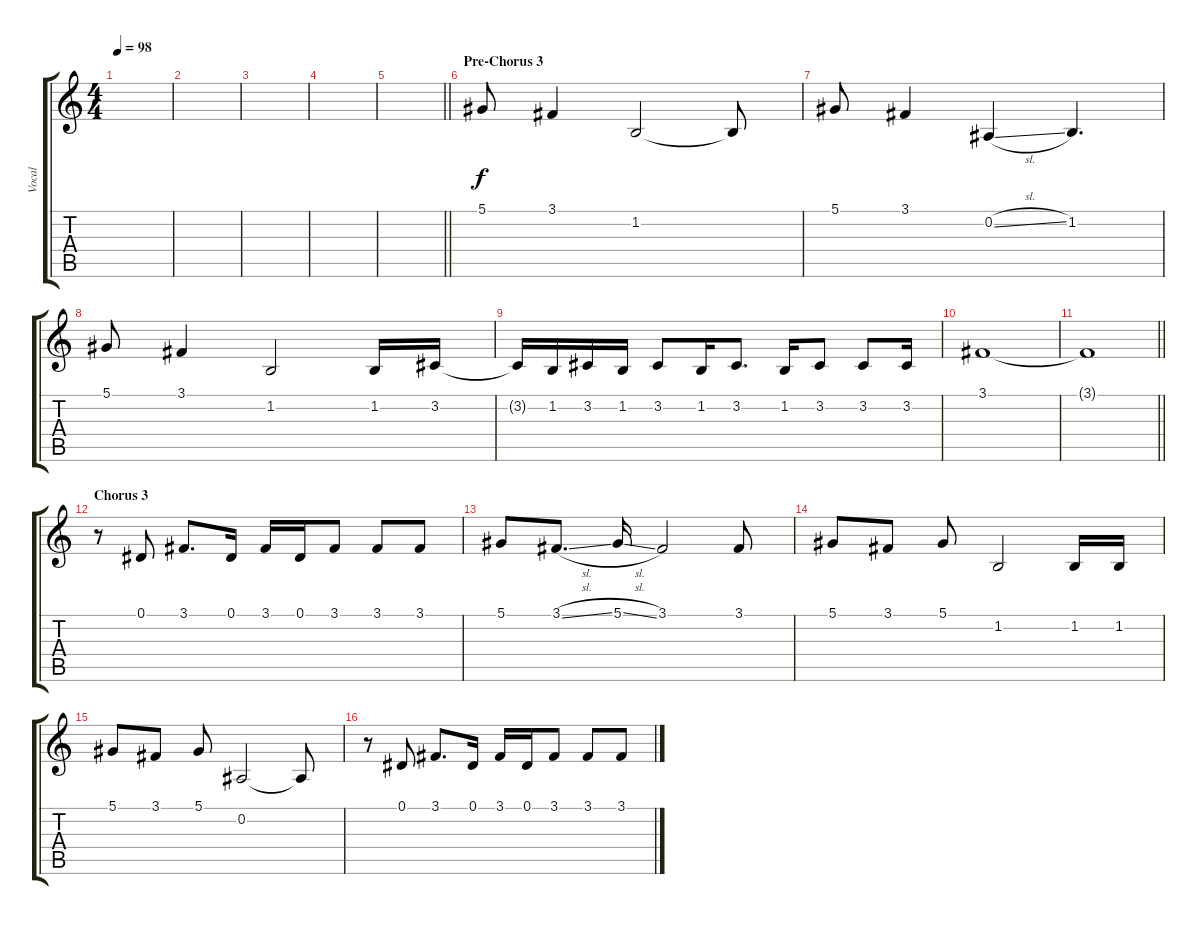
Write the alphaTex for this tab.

\track ("Vocal" "Vocal") {instrument clarinet}
\staff {score tabs}
\tuning (Eb4 Bb3 Gb3 Db3 Ab2 Eb2) {hide}
\ts (4 4)
\tempo 98
\clef g2
\ks c
|
|
|
|
\barLineRight lightlight
|
\section ("" "Pre-Chorus 3")
5.1.8 3.1.4 1.2.2 1.2{t}.8 |
5.1.8 3.1.4 0.2{sl}.4 1.2.4{d} |
5.1.8 3.1.4 1.2.2 1.2.16 3.2.16 |
3.2{t}.16 1.2.16 3.2.16 1.2.16 3.2.8 1.2.16 3.2.8{d} 1.2.16 3.2.8 3.2.8 3.2.16 |
3.1.1 |
\barLineRight lightlight
3.1{t}.1 |
\section ("" "Chorus 3")
r.8 0.1.8 3.1.8{d} 0.1.16 3.1.16 0.1.16 3.1.8 3.1.8 3.1.8 |
5.1.8 3.1{sl}.8{d} 5.1{sl}.16 3.1.2 3.1.8 |
5.1.8 3.1.8 5.1.8 1.2.2 1.2.16 1.2.16 |
5.1.8 3.1.8 5.1.8 0.2.2 0.2{t}.8 |
r.8 0.1.8 3.1.8{d} 0.1.16 3.1.16 0.1.16 3.1.8 3.1.8 3.1.8
